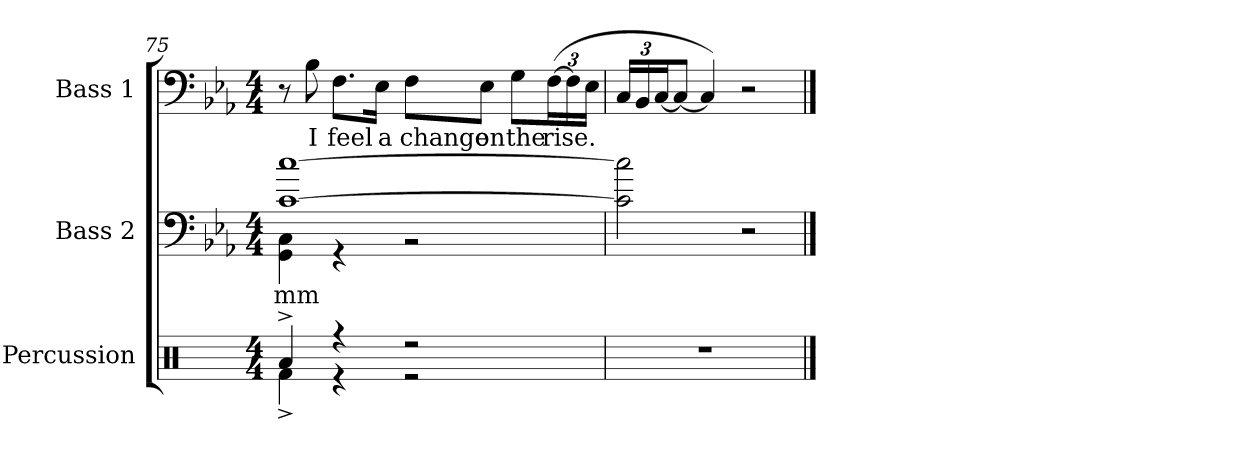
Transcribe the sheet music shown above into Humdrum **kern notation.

**kern	**kern	**text	**kern	**text
*part3	*part2	*part2	*part1	*part1
*staff3	*staff2	*staff2	*staff1	*staff1
*I"Percussion	*I"Bass 2	*	*I"Bass 1	*
*I'P	*I'B	*	*I'B	*
!!LO:LB:g=z
*clefX	*clefF4	*	*clefF4	*
*	*ITrd7c12	*	*	*
*k[]	*k[b-e-a-]	*	*k[b-e-a-]	*
*M4/4	*M4/4	*	*M4/4	*
=75	=75	=75	=75	=75
*^	*^	*	*	*
!	!	!	!	!LO:LY:b	!	!
4Ra^/	4Rf^\	[1C [1c	4GGG\ 4CC\	mm	8r	.
!	!	!	!	!	!	!LO:LY:b
.	.	.	.	.	8B-\	I
!	!	!	!	!	!	!LO:LY:b
4r	4r	.	4r	.	8.F\L	feel
!	!	!	!	!	!	!LO:LY:b
.	.	.	.	.	16E-\Jk	a
!	!	!	!	!	!	!LO:LY:b
2r	2r	.	2r	.	8F\L	change
!	!	!	!	!	!	!LO:LY:b
.	.	.	.	.	8E-\J	on
!	!	!	!	!	!	!LO:LY:b
.	.	.	.	.	8G\L	the
*	*	*	*	*	*Xbrackettup	*
!	!	!	!	!	!	!LO:LY:b
.	.	.	.	.	(>[24F\L	rise.
.	.	.	.	.	24F\]	.
.	.	.	.	.	24E-\JJ	.
*v	*v	*	*	*	*	*
*	*v	*v	*	*	*
=76	=76	=76	=76	=76
1r	2C\] 2c\]	.	24C/LL	.
.	.	.	24BB-/	.
.	.	.	[24C/J	.
.	.	.	8C/J_	.
.	.	.	4C/])	.
.	2r	.	2r	.
==	==	==	==	==
*-	*-	*-	*-	*-
